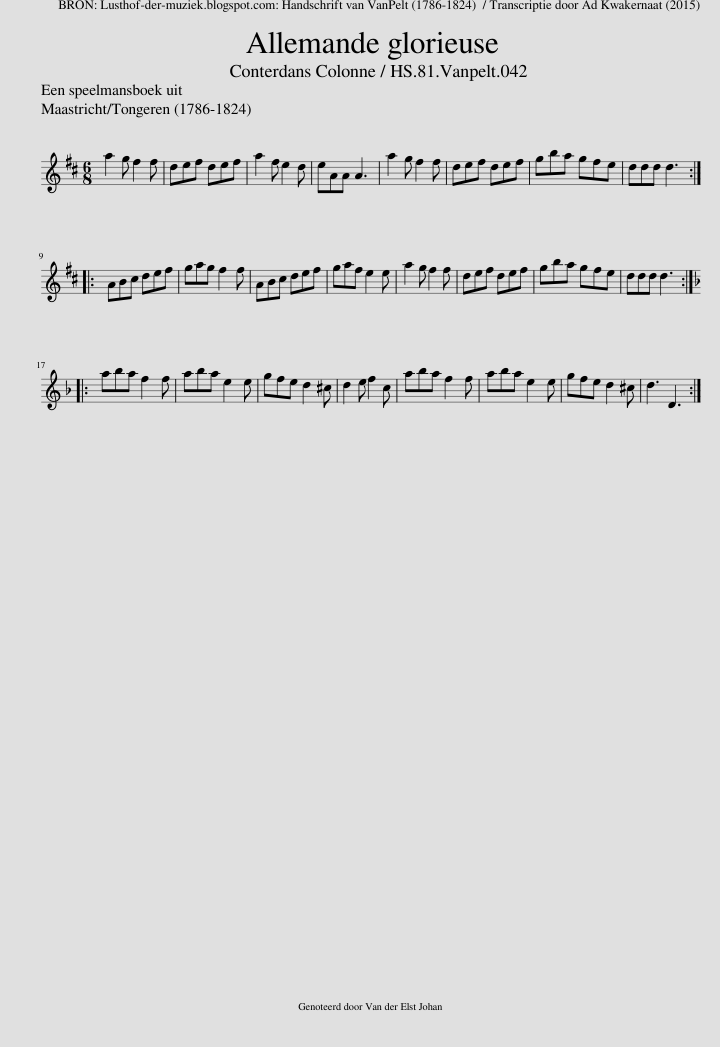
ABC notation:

X:1
L:1/8
Q:1/4=126
M:6/8
I:linebreak $
K:D
V:1 treble
V:1
 a2 g f2 f | def def | a2 f e2 d | eAA A3 | a2 g f2 f | %5
 def def | gba gfe | ddd d3 ::$ ABc def | gag f2 f | %10
 ABc def | gaf e2 e | a2 g f2 f | def def | gba gfe | %15
 ddd d3 ::$[K:F] aba f2 f | aba e2 e | gfe d2 ^c | d2 e f2 c | %20
 aba f2 f | aba e2 e | gfe d2 ^c | d3 D3 :| %24
